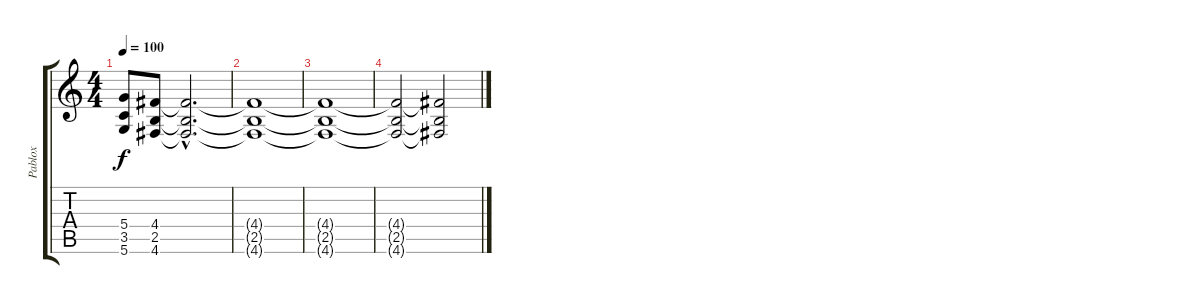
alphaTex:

\track ("Pablox" "Pablox") {instrument distortionguitar}
\staff {score tabs}
\tuning (E4 B3 G3 D3 A2 D2) {hide}
\ts (4 4)
\tempo 100
\clef g2
\ks c
(5.4 3.5 5.6).8{dy f} (4.4 2.5 4.6).8 (4.4{hac t} 2.5{hac t} 4.6{hac t}).2{d} |
(4.4{t} 2.5{t} 4.6{t}).1{volume 11} |
(4.4{t} 2.5{t} 4.6{t}).1{volume 5} |
(4.4{t} 2.5{t} 4.6{t}).2{volume 4} (4.4{t} 2.5{t} 4.6{t}).2{volume 4}
